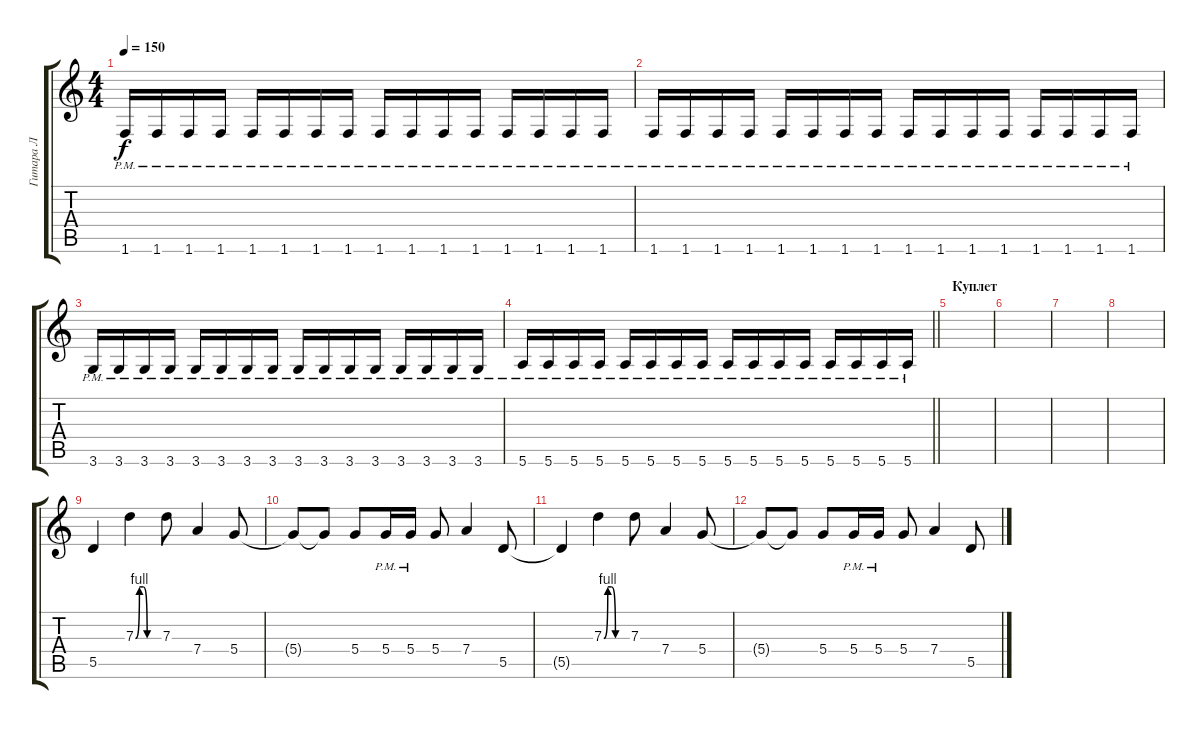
\track ("Гитара Л" "Гитара Л") {instrument distortionguitar}
\staff {score tabs}
\tuning (E4 B3 G3 D3 A2 E2) {hide}
\ts (4 4)
\tempo 150
\clef g2
\ks c
1.6{pm}.16{dy f} 1.6{pm}.16 1.6{pm}.16 1.6{pm}.16 1.6{pm}.16 1.6{pm}.16 1.6{pm}.16 1.6{pm}.16 1.6{pm}.16 1.6{pm}.16 1.6{pm}.16 1.6{pm}.16 1.6{pm}.16 1.6{pm}.16 1.6{pm}.16 1.6{pm}.16 |
1.6{pm}.16 1.6{pm}.16 1.6{pm}.16 1.6{pm}.16 1.6{pm}.16 1.6{pm}.16 1.6{pm}.16 1.6{pm}.16 1.6{pm}.16 1.6{pm}.16 1.6{pm}.16 1.6{pm}.16 1.6{pm}.16 1.6{pm}.16 1.6{pm}.16 1.6{pm}.16 |
3.6{pm}.16 3.6{pm}.16 3.6{pm}.16 3.6{pm}.16 3.6{pm}.16 3.6{pm}.16 3.6{pm}.16 3.6{pm}.16 3.6{pm}.16 3.6{pm}.16 3.6{pm}.16 3.6{pm}.16 3.6{pm}.16 3.6{pm}.16 3.6{pm}.16 3.6{pm}.16 |
\barLineRight lightlight
5.6{pm}.16 5.6{pm}.16 5.6{pm}.16 5.6{pm}.16 5.6{pm}.16 5.6{pm}.16 5.6{pm}.16 5.6{pm}.16 5.6{pm}.16 5.6{pm}.16 5.6{pm}.16 5.6{pm}.16 5.6{pm}.16 5.6{pm}.16 5.6{pm}.16 5.6{pm}.16 |
\section ("" "Куплет")
|
|
|
|
5.5.4 7.3{be (custom 0 0 10 4 20 4 30 0 60 0)}.4 7.3.8 7.4.4 5.4.8 |
5.4{t}.8 5.4{t}.8 5.4.8 5.4{pm}.16 5.4{pm}.16 5.4.8 7.4.4 5.5.8 |
5.5{t}.4 7.3{be (custom 0 0 10 4 20 4 30 0 60 0)}.4 7.3.8 7.4.4 5.4.8 |
5.4{t}.8 5.4{t}.8 5.4.8 5.4{pm}.16 5.4{pm}.16 5.4.8 7.4.4 5.5.8
